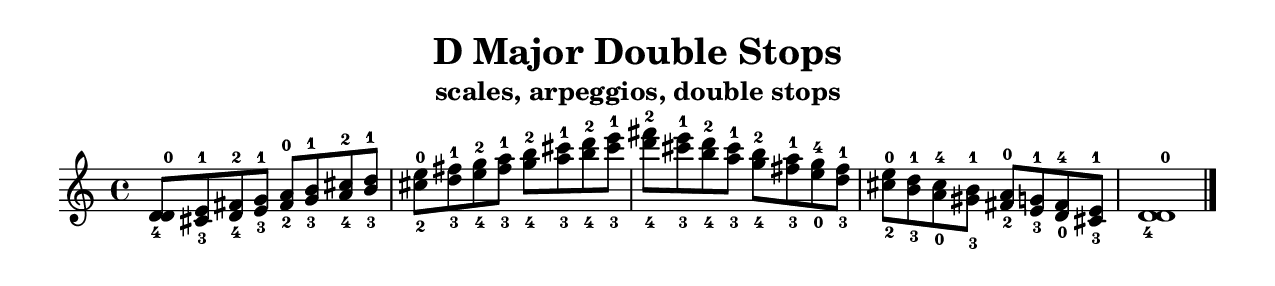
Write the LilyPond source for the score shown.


#(set-default-paper-size "letter")

\header {
  title = "D Major Double Stops"
  composer = ""
  subtitle = "scales, arpeggios, double stops"
}

\score {
  \relative c' {
  <d-4 d-0>8 <cis-3 e-1> <d-4 fis-2> <e-3 g-1>
  <fis-2 a-0> <g-3 b-1> <a-4 cis-2> <b-3 d-1>
  <cis -2 e-0> <d-3 fis-1> <e-4 g-2> <fis-3 a-1> 
  <g-4 b-2> <a-3 cis-1> <b-4 d-2> <cis-3 e-1> 
  <d-4 fis-2> <cis-3 e-1> <b-4 d-2> <a-3 cis-1>
  <g-4 b-2> <fis-3 a-1> <e-0 g-4> <d-3 fis-1>
  <cis-2 e-0> <b-3 d-1> <a-0 cis-4> <gis-3 b-1>
  <fis-2 a-0> <e-3 g-1> <d-0 fis-4> <cis-3 e-1> 
  <d-4 d-0>1 \bar "|."

  }

  \layout {indent =0} 
  \midi {}
}